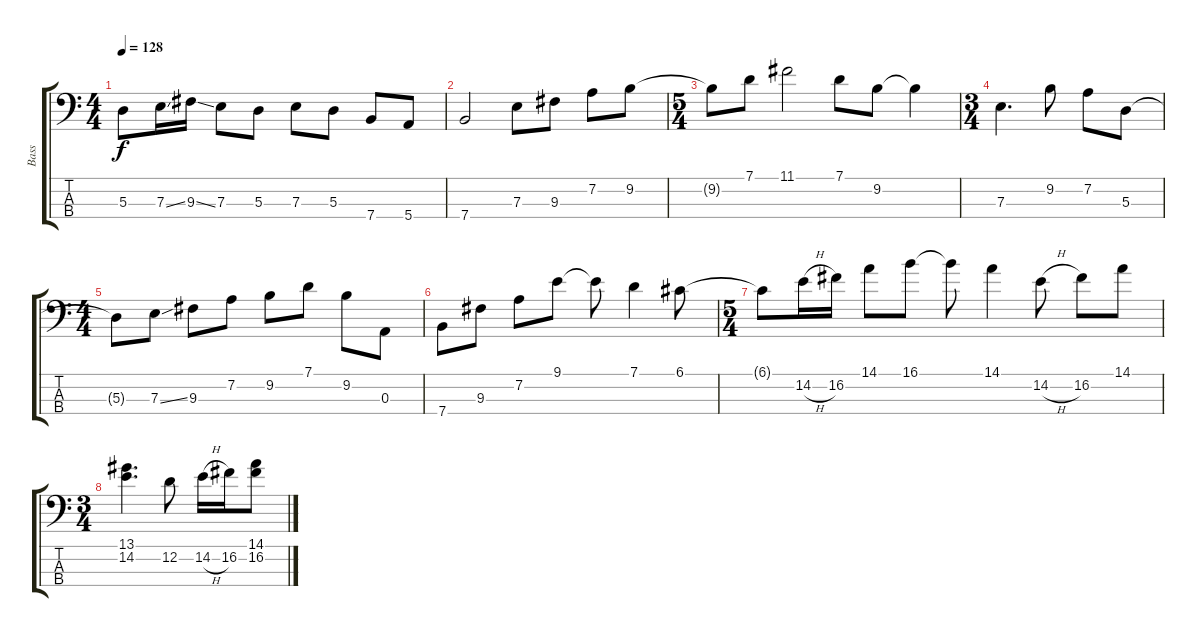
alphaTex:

\track ("Bass" "Bass") {instrument electricbassfinger}
\staff {score tabs}
\tuning (G2 D2 A1 E1) {hide}
\ts (4 4)
\tempo 128
\clef f4
\ks c
5.3{t}.8{dy f} 7.3{ss}.16 9.3{ss}.16 7.3.8 5.3.8 7.3.8 5.3.8 7.4.8 5.4.8 |
7.4.2 7.3.8 9.3.8 7.2.8 9.2.8 |
\ts (5 4)
9.2{t}.8 7.1.8 11.1.2 7.1.8 9.2.8 9.2{t}.4 |
\ts (3 4)
7.3.4{d} 9.2.8 7.2.8 5.3.8 |
\ts (4 4)
5.3{t}.8 7.3{ss}.8 9.3.8 7.2.8 9.2.8 7.1.8 9.2.8 0.3.8 |
7.4.8 9.3.8 7.2.8 9.1.8 9.1{t}.8 7.1.4 6.1.8 |
\ts (5 4)
6.1{t}.8 14.2{h}.16 16.2.16 14.1.8 16.1.8 16.1{t}.8 14.1.4 14.2{h}.8 16.2.8 14.1.8 |
\ts (3 4)
(13.1 14.2).4{d} 12.2.8 14.2{h}.16 16.2.16 (14.1 16.2).8
